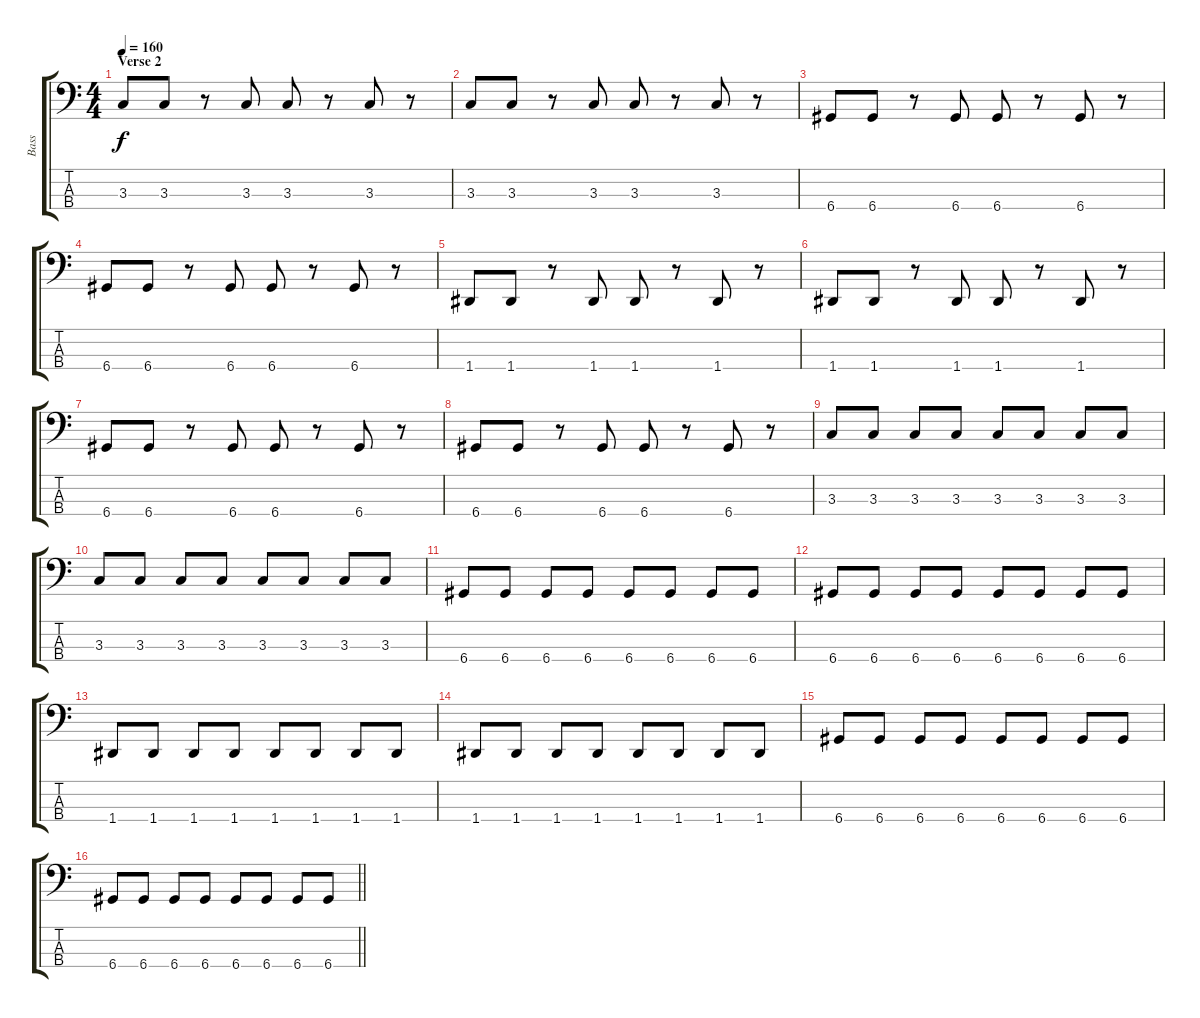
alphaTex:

\track ("Bass" "Bass") {instrument electricbassfinger}
\staff {score tabs}
\tuning (G2 D2 A1 D1) {hide}
\ts (4 4)
\section ("" "Verse 2")
\tempo 160
\clef f4
\ks c
3.3.8{dy f} 3.3.8 r.8 3.3.8 3.3.8 r.8 3.3.8 r.8 |
3.3.8 3.3.8 r.8 3.3.8 3.3.8 r.8 3.3.8 r.8 |
6.4.8 6.4.8 r.8 6.4.8 6.4.8 r.8 6.4.8 r.8 |
6.4.8 6.4.8 r.8 6.4.8 6.4.8 r.8 6.4.8 r.8 |
1.4.8 1.4.8 r.8 1.4.8 1.4.8 r.8 1.4.8 r.8 |
1.4.8 1.4.8 r.8 1.4.8 1.4.8 r.8 1.4.8 r.8 |
6.4.8 6.4.8 r.8 6.4.8 6.4.8 r.8 6.4.8 r.8 |
6.4.8 6.4.8 r.8 6.4.8 6.4.8 r.8 6.4.8 r.8 |
3.3.8 3.3.8 3.3.8 3.3.8 3.3.8 3.3.8 3.3.8 3.3.8 |
3.3.8 3.3.8 3.3.8 3.3.8 3.3.8 3.3.8 3.3.8 3.3.8 |
6.4.8 6.4.8 6.4.8 6.4.8 6.4.8 6.4.8 6.4.8 6.4.8 |
6.4.8 6.4.8 6.4.8 6.4.8 6.4.8 6.4.8 6.4.8 6.4.8 |
1.4.8 1.4.8 1.4.8 1.4.8 1.4.8 1.4.8 1.4.8 1.4.8 |
1.4.8 1.4.8 1.4.8 1.4.8 1.4.8 1.4.8 1.4.8 1.4.8 |
6.4.8 6.4.8 6.4.8 6.4.8 6.4.8 6.4.8 6.4.8 6.4.8 |
\barLineRight lightlight
6.4.8 6.4.8 6.4.8 6.4.8 6.4.8 6.4.8 6.4.8 6.4.8
